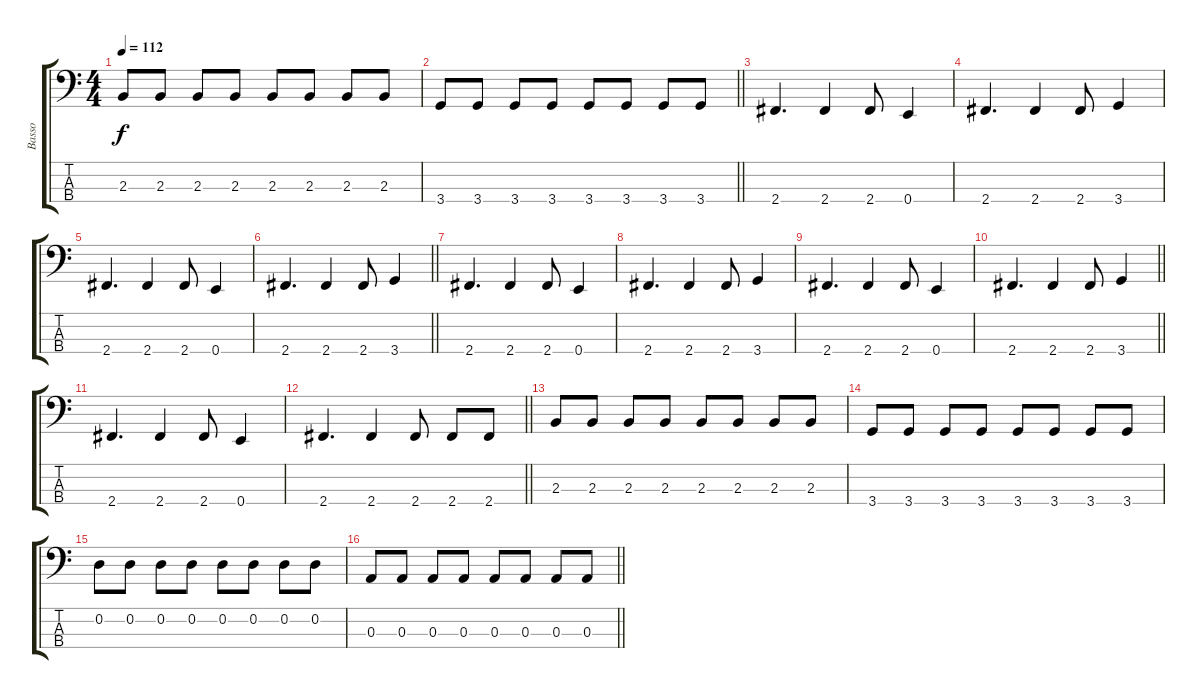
\track ("Basso" "Basso") {instrument electricbassfinger}
\staff {score tabs}
\tuning (G2 D2 A1 E1) {hide}
\ts (4 4)
\tempo 112
\clef f4
\ks c
2.3.8{dy f} 2.3.8 2.3.8 2.3.8 2.3.8 2.3.8 2.3.8 2.3.8 |
\barLineRight lightlight
3.4.8 3.4.8 3.4.8 3.4.8 3.4.8 3.4.8 3.4.8 3.4.8 |
2.4.4{d} 2.4.4 2.4.8 0.4.4 |
2.4.4{d} 2.4.4 2.4.8 3.4.4 |
2.4.4{d} 2.4.4 2.4.8 0.4.4 |
\barLineRight lightlight
2.4.4{d} 2.4.4 2.4.8 3.4.4 |
2.4.4{d} 2.4.4 2.4.8 0.4.4 |
2.4.4{d} 2.4.4 2.4.8 3.4.4 |
2.4.4{d} 2.4.4 2.4.8 0.4.4 |
\barLineRight lightlight
2.4.4{d} 2.4.4 2.4.8 3.4.4 |
2.4.4{d} 2.4.4 2.4.8 0.4.4 |
\barLineRight lightlight
2.4.4{d} 2.4.4 2.4.8 2.4.8 2.4.8 |
2.3.8 2.3.8 2.3.8 2.3.8 2.3.8 2.3.8 2.3.8 2.3.8 |
3.4.8 3.4.8 3.4.8 3.4.8 3.4.8 3.4.8 3.4.8 3.4.8 |
0.2.8 0.2.8 0.2.8 0.2.8 0.2.8 0.2.8 0.2.8 0.2.8 |
\barLineRight lightlight
0.3.8 0.3.8 0.3.8 0.3.8 0.3.8 0.3.8 0.3.8 0.3.8
